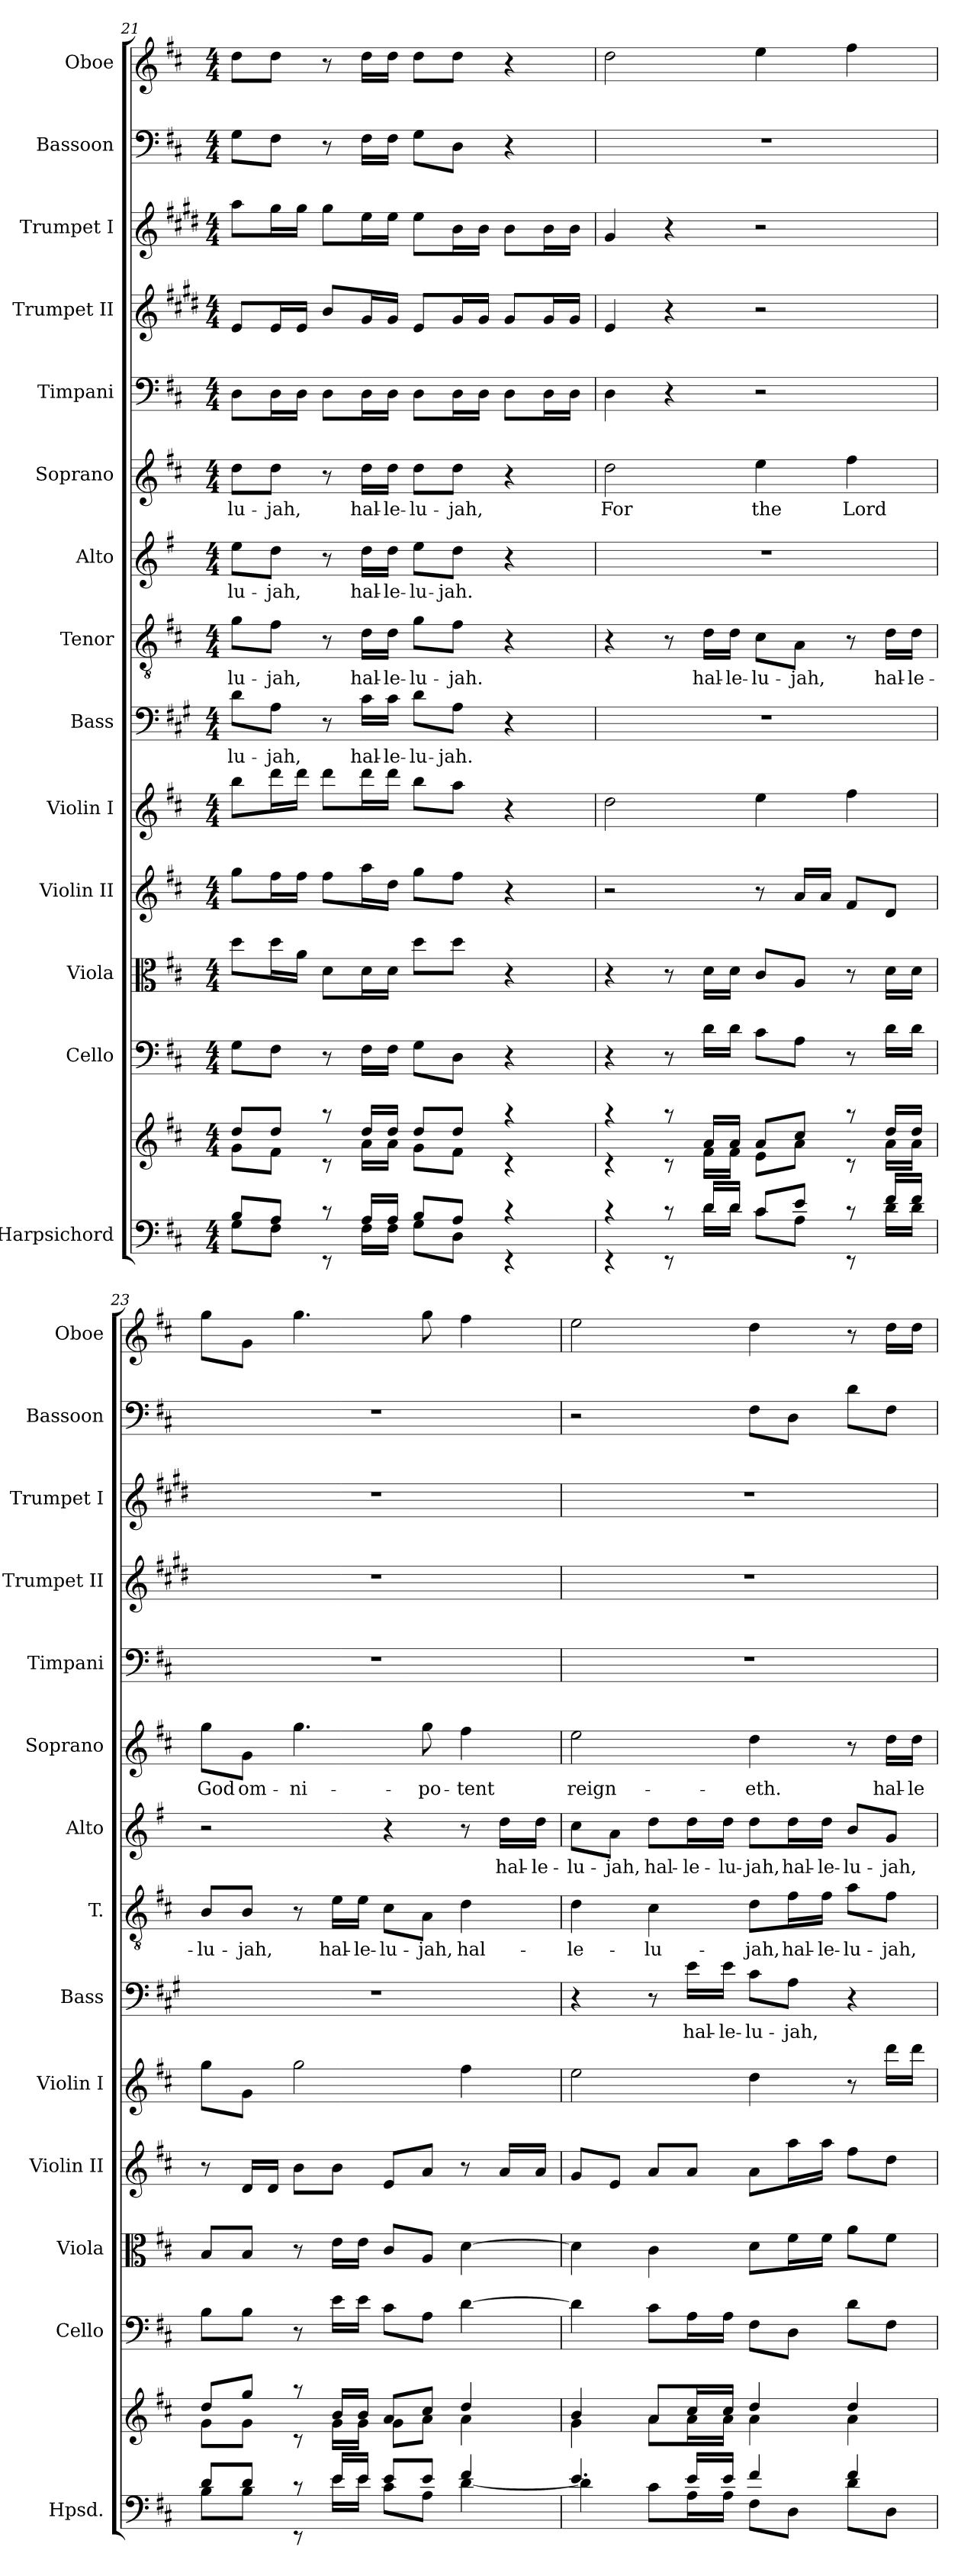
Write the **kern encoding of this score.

**kern	**kern	**kern	**kern	**kern	**kern	**kern	**text	**kern	**text	**kern	**text	**kern	**text	**kern	**kern	**kern	**kern	**kern
*part14	*part14	*part13	*part12	*part11	*part10	*part9	*part9	*part8	*part8	*part7	*part7	*part6	*part6	*part5	*part4	*part3	*part2	*part1
*staff15	*staff14	*staff13	*staff12	*staff11	*staff10	*staff9	*staff9	*staff8	*staff8	*staff7	*staff7	*staff6	*staff6	*staff5	*staff4	*staff3	*staff2	*staff1
*I"Harpsichord	*	*I"Cello	*I"Viola	*I"Violin II	*I"Violin I	*I"Bass	*	*I"Tenor	*	*I"Alto	*	*I"Soprano	*	*I"Timpani	*I"Trumpet II	*I"Trumpet I	*I"Bassoon	*I"Oboe
*I'Hpsd.	*	*I'Cello	*I'Viola	*I'Violin II	*I'Violin I	*I'Bass	*	*I'T.	*	*I'Alto	*	*I'Soprano	*	*I'Timpani	*I'Trumpet II	*I'Trumpet I	*I'Bassoon	*I'Oboe
!!LO:PB:g=z
*clefF4	*clefG2	*clefF4	*clefC3	*clefG2	*clefG2	*clefF4	*	*clefGv2	*	*clefG2	*	*clefG2	*	*clefF4	*clefG2	*clefG2	*clefF4	*clefG2
*	*	*	*	*	*	*ITrd4c7	*	*ITrd7c12	*	*ITrd3c5	*	*	*	*	*ITrd1c2	*ITrd1c2	*	*
*k[f#c#]	*k[f#c#]	*k[f#c#]	*k[f#c#]	*k[f#c#]	*k[f#c#]	*k[f#c#]	*	*k[f#c#]	*	*k[f#c#]	*	*k[f#c#]	*	*k[f#c#]	*k[f#c#]	*k[f#c#]	*k[f#c#]	*k[f#c#]
*D:	*D:	*D:	*D:	*D:	*D:	*D:	*	*D:	*	*D:	*	*D:	*	*D:	*D:	*D:	*D:	*D:
*M4/4	*M4/4	*M4/4	*M4/4	*M4/4	*M4/4	*M4/4	*	*M4/4	*	*M4/4	*	*M4/4	*	*M4/4	*M4/4	*M4/4	*M4/4	*M4/4
=21	=21	=21	=21	=21	=21	=21	=21	=21	=21	=21	=21	=21	=21	=21	=21	=21	=21	=21
*^	*^	*	*	*	*	*	*	*	*	*	*	*	*	*	*	*	*	*
!	!	!	!	!	!	!	!	!	!LO:LY:b	!	!LO:LY:b	!	!LO:LY:b	!	!LO:LY:b	!	!	!	!	!
8B/L	8G\L	8dd/L	8g\L	8G\L	8dd\L	8gg\L	8bb\L	8G\L	-lu-	8G\L	-lu-	8b\L	-lu-	8dd\L	-lu-	8D\L	8d/L	8gg\L	8G\L	8dd\L
!	!	!	!	!	!	!	!	!	!LO:LY:b	!	!LO:LY:b	!	!LO:LY:b	!	!LO:LY:b	!	!	!	!	!
8A/J	8F#\J	8dd/J	8f#\J	8F#\J	16dd\L	16ff#\L	16ddd\L	8D\J	-jah,	8F#\J	-jah,	8a\J	-jah,	8dd\J	-jah,	16D\L	16d/L	16ff#\L	8F#\J	8dd\J
.	.	.	.	.	16a\JJ	16ff#\JJ	16ddd\JJ	.	.	.	.	.	.	.	.	16D\JJ	16d/JJ	16ff#\JJ	.	.
8rc	8rEE	8raa	8rc	8r	8d\L	8ff#\L	8ddd\L	8r	.	8r	.	8r	.	8r	.	8D\L	8a/L	8ff#\L	8r	8r
!	!	!	!	!	!	!	!	!	!LO:LY:b	!	!LO:LY:b	!	!LO:LY:b	!	!LO:LY:b	!	!	!	!	!
16A/LL	16F#\LL	16dd/LL	16a\LL	16F#\LL	16d\L	16aa\L	16ddd\L	16F#\LL	hal-	16D\LL	hal-	16a\LL	hal-	16dd\LL	hal-	16D\L	16f#/L	16dd\L	16F#\LL	16dd\LL
!	!	!	!	!	!	!	!	!	!LO:LY:b	!	!LO:LY:b	!	!LO:LY:b	!	!LO:LY:b	!	!	!	!	!
16A/JJ	16F#\JJ	16dd/JJ	16a\JJ	16F#\JJ	16d\JJ	16dd\JJ	16ddd\JJ	16F#\JJ	-le-	16D\JJ	-le-	16a\JJ	-le-	16dd\JJ	-le-	16D\JJ	16f#/JJ	16dd\JJ	16F#\JJ	16dd\JJ
!	!	!	!	!	!	!	!	!	!LO:LY:b	!	!LO:LY:b	!	!LO:LY:b	!	!LO:LY:b	!	!	!	!	!
8B/L	8G\L	8dd/L	8g\L	8G\L	8dd\L	8gg\L	8bb\L	8G\L	-lu-	8G\L	-lu-	8b\L	-lu-	8dd\L	-lu-	8D\L	8d/L	8dd\L	8G\L	8dd\L
!	!	!	!	!	!	!	!	!	!LO:LY:b	!	!LO:LY:b	!	!LO:LY:b	!	!LO:LY:b	!	!	!	!	!
8A/J	8D\J	8dd/J	8f#\J	8D\J	8dd\J	8ff#\J	8aa\J	8D\J	-jah.	8F#\J	-jah.	8a\J	-jah.	8dd\J	-jah,	16D\L	16f#/L	16a\L	8D\J	8dd\J
.	.	.	.	.	.	.	.	.	.	.	.	.	.	.	.	16D\JJ	16f#/JJ	16a\JJ	.	.
4rc	4rEE	4raa	4rc	4r	4r	4r	4r	4r	.	4r	.	4r	.	4r	.	8D\L	8f#/L	8a\L	4r	4r
.	.	.	.	.	.	.	.	.	.	.	.	.	.	.	.	16D\L	16f#/L	16a\L	.	.
.	.	.	.	.	.	.	.	.	.	.	.	.	.	.	.	16D\JJ	16f#/JJ	16a\JJ	.	.
=22	=22	=22	=22	=22	=22	=22	=22	=22	=22	=22	=22	=22	=22	=22	=22	=22	=22	=22	=22	=22
!	!	!	!	!	!	!	!	!	!	!	!	!	!	!	!LO:LY:b	!	!	!	!	!
4rc	4rEE	4raa	4rc	4r	4r	2r	2dd\	1r	.	4r	.	1r	.	2dd\	For	4D\	4d/	4f#/	1r	2dd\
8rc	8rEE	8raa	8rc	8r	8r	.	.	.	.	8r	.	.	.	.	.	4r	4r	4r	.	.
!	!	!	!	!	!	!	!	!	!	!	!LO:LY:b	!	!	!	!	!	!	!	!	!
16d/LL	16d\LL	16a/LL	16f#\LL	16d\LL	16d\LL	.	.	.	.	16D\LL	hal-	.	.	.	.	.	.	.	.	.
!	!	!	!	!	!	!	!	!	!	!	!LO:LY:b	!	!	!	!	!	!	!	!	!
16d/JJ	16d\JJ	16a/JJ	16f#\JJ	16d\JJ	16d\JJ	.	.	.	.	16D\JJ	-le-	.	.	.	.	.	.	.	.	.
!	!	!	!	!	!	!	!	!	!	!	!LO:LY:b	!	!	!	!LO:LY:b	!	!	!	!	!
8c#/L	8c#\L	8a/L	8e\L	8c#\L	8c#/L	8r	4ee\	.	.	8C#\L	-lu-	.	.	4ee\	the	2r	2r	2r	.	4ee\
!	!	!	!	!	!	!	!	!	!	!	!LO:LY:b	!	!	!	!	!	!	!	!	!
8e/J	8A\J	8cc#/J	8a\J	8A\J	8A/J	16a/LL	.	.	.	8AA\J	-jah,	.	.	.	.	.	.	.	.	.
.	.	.	.	.	.	16a/JJ	.	.	.	.	.	.	.	.	.	.	.	.	.	.
!	!	!	!	!	!	!	!	!	!	!	!	!	!	!	!LO:LY:b	!	!	!	!	!
8rc	8rEE	8raa	8rc	8r	8r	8f#/L	4ff#\	.	.	8r	.	.	.	4ff#\	Lord	.	.	.	.	4ff#\
!	!	!	!	!	!	!	!	!	!	!	!LO:LY:b	!	!	!	!	!	!	!	!	!
16f#/LL	16d\LL	16dd/LL	16a\LL	16d\LL	16d\LL	8d/J	.	.	.	16D\LL	hal-	.	.	.	.	.	.	.	.	.
!	!	!	!	!	!	!	!	!	!	!	!LO:LY:b	!	!	!	!	!	!	!	!	!
16f#/JJ	16d\JJ	16dd/JJ	16a\JJ	16d\JJ	16d\JJ	.	.	.	.	16D\JJ	-le-	.	.	.	.	.	.	.	.	.
!!LO:PB:g=z
=23	=23	=23	=23	=23	=23	=23	=23	=23	=23	=23	=23	=23	=23	=23	=23	=23	=23	=23	=23	=23
!	!	!	!	!	!	!	!	!	!	!	!LO:LY:b	!	!	!	!LO:LY:b	!	!	!	!	!
8d/L	8B\L	8dd/L	8g\L	8B\L	8B/L	8r	8gg\L	1r	.	8BB/L	-lu-	2r	.	8gg\L	God	1r	1r	1r	1r	8gg\L
!	!	!	!	!	!	!	!	!	!	!	!LO:LY:b	!	!	!	!LO:LY:b	!	!	!	!	!
8d/J	8B\J	8gg/J	8g\J	8B\J	8B/J	16d/LL	8g\J	.	.	8BB/J	-jah,	.	.	8g\J	om-	.	.	.	.	8g\J
.	.	.	.	.	.	16d/JJ	.	.	.	.	.	.	.	.	.	.	.	.	.	.
!	!	!	!	!	!	!	!	!	!	!	!	!	!	!	!LO:LY:b	!	!	!	!	!
8rc	8rEE	8raa	8rc	8r	8r	8b\L	2gg\	.	.	8r	.	.	.	4.gg\	-ni-	.	.	.	.	4.gg\
!	!	!	!	!	!	!	!	!	!	!	!LO:LY:b	!	!	!	!	!	!	!	!	!
16e/LL	16e\LL	16b/LL	16g\LL	16e\LL	16e\LL	8b\J	.	.	.	16E\LL	hal-	.	.	.	.	.	.	.	.	.
!	!	!	!	!	!	!	!	!	!	!	!LO:LY:b	!	!	!	!	!	!	!	!	!
16e/JJ	16e\JJ	16b/JJ	16g\JJ	16e\JJ	16e\JJ	.	.	.	.	16E\JJ	-le-	.	.	.	.	.	.	.	.	.
!	!	!	!	!	!	!	!	!	!	!	!LO:LY:b	!	!	!	!	!	!	!	!	!
8e/L	8c#\L	8a/L	8g\L	8c#\L	8c#/L	8e/L	.	.	.	8C#\L	-lu-	4r	.	.	.	.	.	.	.	.
!	!	!	!	!	!	!	!	!	!	!	!LO:LY:b	!	!	!	!LO:LY:b	!	!	!	!	!
8e/J	8A\J	8cc#/J	8a\J	8A\J	8A/J	8a/J	.	.	.	8AA\J	-jah,	.	.	8gg\	-po-	.	.	.	.	8gg\
!	!	!	!	!	!	!	!	!	!	!	!LO:LY:b	!	!	!	!LO:LY:b	!	!	!	!	!
4f#/	[<4d\	4dd/	4a\	[>4d\	[>4d\	8r	4ff#\	.	.	4D\	hal-	8r	.	4ff#\	-tent	.	.	.	.	4ff#\
!	!	!	!	!	!	!	!	!	!	!	!	!	!LO:LY:b	!	!	!	!	!	!	!
.	.	.	.	.	.	16a/LL	.	.	.	.	.	16a\LL	hal-	.	.	.	.	.	.	.
!	!	!	!	!	!	!	!	!	!	!	!	!	!LO:LY:b	!	!	!	!	!	!	!
.	.	.	.	.	.	16a/JJ	.	.	.	.	.	16a\JJ	-le-	.	.	.	.	.	.	.
=24	=24	=24	=24	=24	=24	=24	=24	=24	=24	=24	=24	=24	=24	=24	=24	=24	=24	=24	=24	=24
!	!	!	!	!	!	!	!	!	!	!	!LO:LY:b	!	!LO:LY:b	!	!LO:LY:b	!	!	!	!	!
4.e/	4d\]	4b/	4g\	4d\]	4d\]	8g/L	2ee\	4r	.	4D\	-le-	8g\L	-lu-	2ee\	reign-	1r	1r	1r	2r	2ee\
!	!	!	!	!	!	!	!	!	!	!	!	!	!LO:LY:b	!	!	!	!	!	!	!
.	.	.	.	.	.	8e/J	.	.	.	.	.	8e\J	-jah,	.	.	.	.	.	.	.
!	!	!	!	!	!	!	!	!	!	!	!LO:LY:b	!	!LO:LY:b	!	!	!	!	!	!	!
.	8c#\L	8a/L	8a\L	8c#\L	4c#\	8a/L	.	8r	.	4C#\	-lu-	8a\L	hal-	.	.	.	.	.	.	.
!	!	!	!	!	!	!	!	!	!LO:LY:b	!	!	!	!LO:LY:b	!	!	!	!	!	!	!
16e/LL	16A\L	16cc#/L	16a\L	16A\L	.	8a/J	.	16A\LL	hal-	.	.	16a\L	-le-	.	.	.	.	.	.	.
!	!	!	!	!	!	!	!	!	!LO:LY:b	!	!	!	!LO:LY:b	!	!	!	!	!	!	!
16e/JJ	16A\JJ	16cc#/JJ	16a\JJ	16A\JJ	.	.	.	16A\JJ	-le-	.	.	16a\JJ	-lu-	.	.	.	.	.	.	.
!	!	!	!	!	!	!	!	!	!LO:LY:b	!	!LO:LY:b	!	!LO:LY:b	!	!LO:LY:b	!	!	!	!	!
4f#/	8F#\L	4dd/	4a\	8F#\L	8d\L	8a\L	4dd\	8F#\L	-lu-	8D\L	-jah,	8a\L	-jah,	4dd\	-eth.	.	.	.	8F#\L	4dd\
!	!	!	!	!	!	!	!	!	!LO:LY:b	!	!LO:LY:b	!	!LO:LY:b	!	!	!	!	!	!	!
.	8D\J	.	.	8D\J	16f#\L	16aa\L	.	8D\J	-jah,	16F#\L	hal-	16a\L	hal-	.	.	.	.	.	8D\J	.
!	!	!	!	!	!	!	!	!	!	!	!LO:LY:b	!	!LO:LY:b	!	!	!	!	!	!	!
.	.	.	.	.	16f#\JJ	16aa\JJ	.	.	.	16F#\JJ	-le-	16a\JJ	-le-	.	.	.	.	.	.	.
!	!	!	!	!	!	!	!	!	!	!	!LO:LY:b	!	!LO:LY:b	!	!	!	!	!	!	!
4f#/	8d\L	4dd/	4a\	8d\L	8a\L	8ff#\L	8r	4r	.	8A\L	-lu-	8f#/L	-lu-	8r	.	.	.	.	8d\L	8r
!	!	!	!	!	!	!	!	!	!	!	!LO:LY:b	!	!LO:LY:b	!	!LO:LY:b	!	!	!	!	!
.	8D\J	.	.	8F#\J	8f#\J	8dd\J	16ddd\LL	.	.	8F#\J	-jah,	8d/J	-jah,	16dd\LL	hal-	.	.	.	8F#\J	16dd\LL
!	!	!	!	!	!	!	!	!	!	!	!	!	!	!	!LO:LY:b	!	!	!	!	!
.	.	.	.	.	.	.	16ddd\JJ	.	.	.	.	.	.	16dd\JJ	-le-	.	.	.	.	16dd\JJ
*v	*v	*	*	*	*	*	*	*	*	*	*	*	*	*	*	*	*	*	*	*
*	*v	*v	*	*	*	*	*	*	*	*	*	*	*	*	*	*	*	*	*
=	=	=	=	=	=	=	=	=	=	=	=	=	=	=	=	=	=	=
*-	*-	*-	*-	*-	*-	*-	*-	*-	*-	*-	*-	*-	*-	*-	*-	*-	*-	*-
